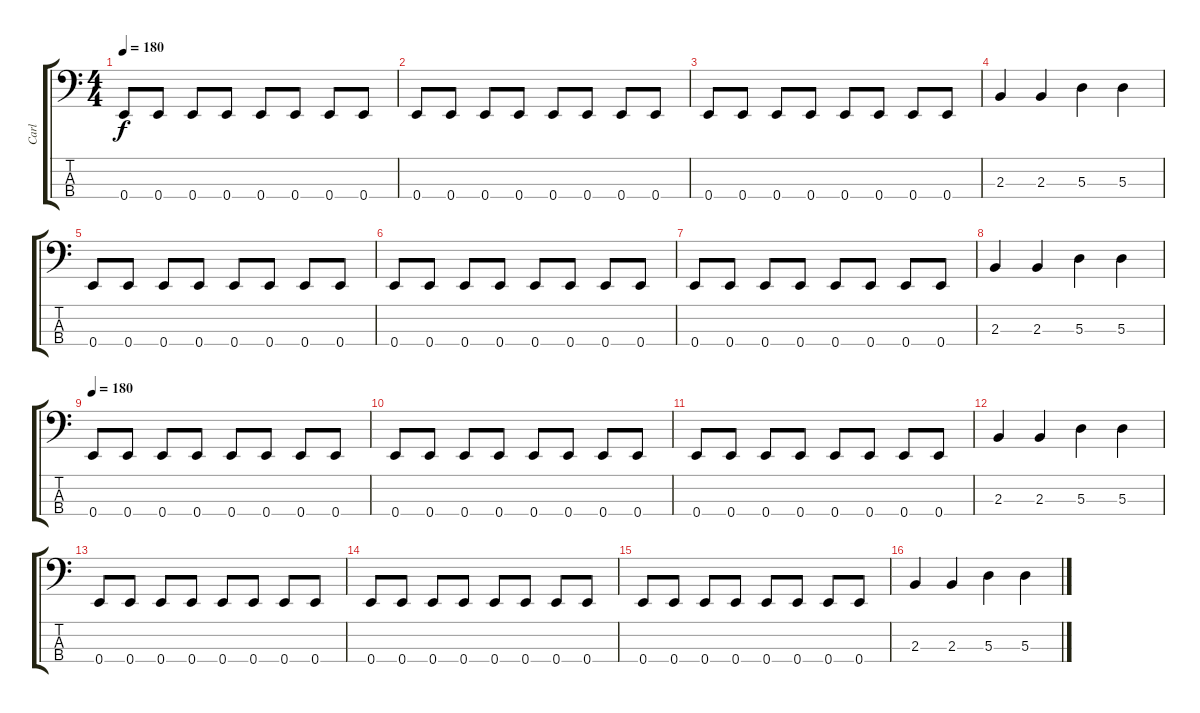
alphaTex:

\track ("Carl" "Carl") {instrument fretlessbass}
\staff {score tabs}
\tuning (G2 D2 A1 E1) {hide}
\ts (4 4)
\tempo 180
\clef f4
\ks c
0.4.8{dy f} 0.4.8 0.4.8 0.4.8 0.4.8 0.4.8 0.4.8 0.4.8 |
0.4.8 0.4.8 0.4.8 0.4.8 0.4.8 0.4.8 0.4.8 0.4.8 |
0.4.8 0.4.8 0.4.8 0.4.8 0.4.8 0.4.8 0.4.8 0.4.8 |
2.3.4 2.3.4 5.3.4 5.3.4 |
0.4.8 0.4.8 0.4.8 0.4.8 0.4.8 0.4.8 0.4.8 0.4.8 |
0.4.8 0.4.8 0.4.8 0.4.8 0.4.8 0.4.8 0.4.8 0.4.8 |
0.4.8 0.4.8 0.4.8 0.4.8 0.4.8 0.4.8 0.4.8 0.4.8 |
2.3.4 2.3.4 5.3.4 5.3.4 |
\tempo 180
0.4.8 0.4.8 0.4.8 0.4.8 0.4.8 0.4.8 0.4.8 0.4.8 |
0.4.8 0.4.8 0.4.8 0.4.8 0.4.8 0.4.8 0.4.8 0.4.8 |
0.4.8 0.4.8 0.4.8 0.4.8 0.4.8 0.4.8 0.4.8 0.4.8 |
2.3.4 2.3.4 5.3.4 5.3.4 |
0.4.8 0.4.8 0.4.8 0.4.8 0.4.8 0.4.8 0.4.8 0.4.8 |
0.4.8 0.4.8 0.4.8 0.4.8 0.4.8 0.4.8 0.4.8 0.4.8 |
0.4.8 0.4.8 0.4.8 0.4.8 0.4.8 0.4.8 0.4.8 0.4.8 |
2.3.4 2.3.4 5.3.4 5.3.4
